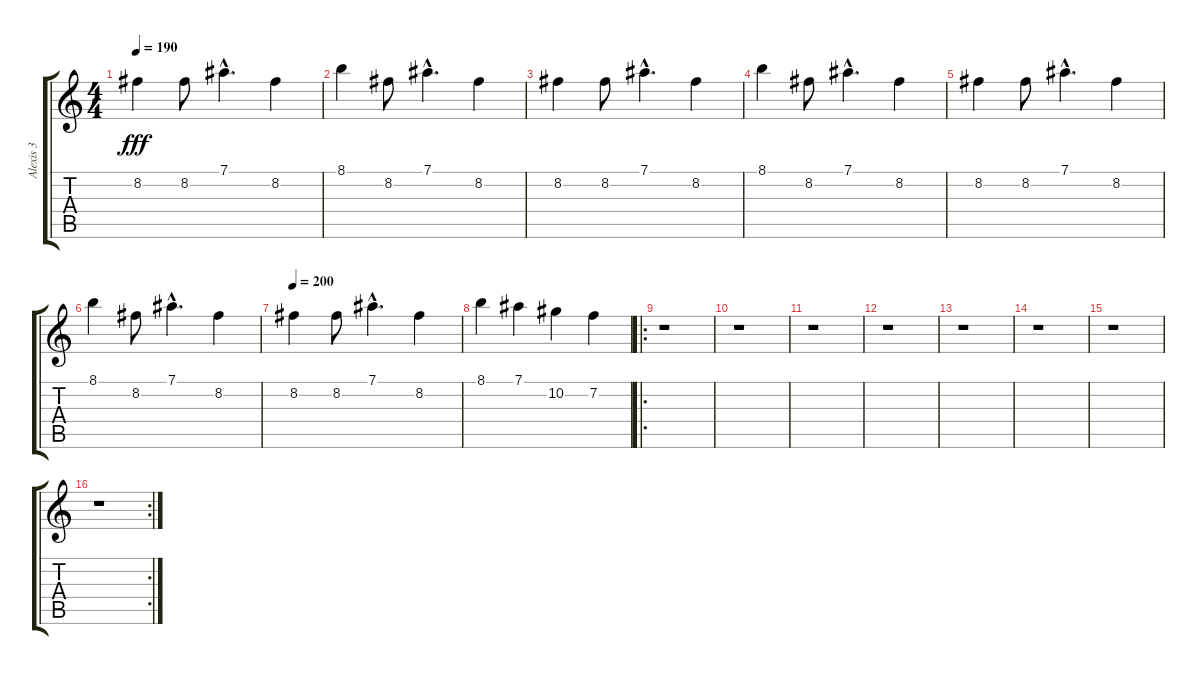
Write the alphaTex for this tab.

\track ("Alexis 3" "Alexis 3") {instrument distortionguitar}
\staff {score tabs}
\tuning (Eb4 Bb3 Gb3 Db3 Ab2 Eb2) {hide}
\ts (4 4)
\tempo 190
\clef g2
\ks c
8.2.4{dy fff} 8.2.8 7.1{hac}.4{d} 8.2.4 |
8.1.4 8.2.8 7.1{hac}.4{d} 8.2.4 |
8.2.4 8.2.8 7.1{hac}.4{d} 8.2.4 |
8.1.4 8.2.8 7.1{hac}.4{d} 8.2.4 |
8.2.4 8.2.8 7.1{hac}.4{d} 8.2.4 |
8.1.4 8.2.8 7.1{hac}.4{d} 8.2.4 |
\tempo 200
8.2.4 8.2.8 7.1{hac}.4{d} 8.2.4 |
8.1.4 7.1.4 10.2.4 7.2.4 |
\ro
r.1 |
r.1 |
r.1 |
r.1 |
r.1 |
r.1 |
r.1 |
\rc 2
r.1
